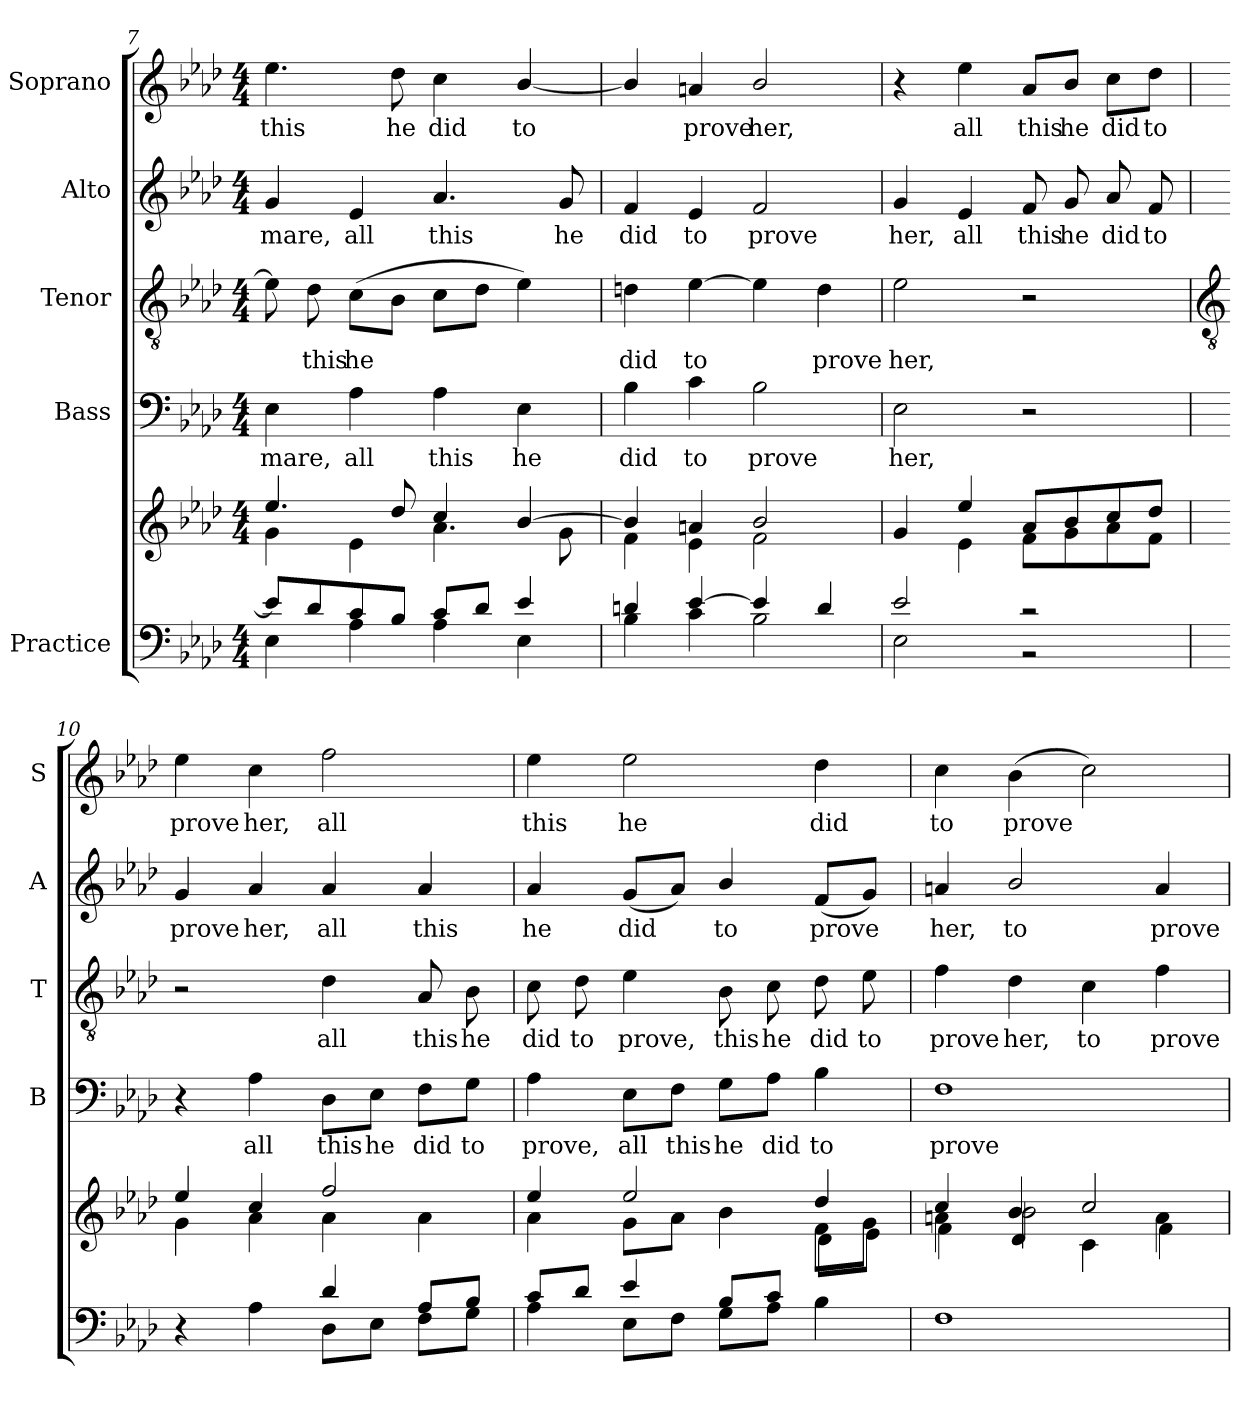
**kern	**kern	**kern	**text	**kern	**text	**kern	**text	**kern	**text
*part5	*part5	*part4	*part4	*part3	*part3	*part2	*part2	*part1	*part1
*staff6	*staff5	*staff4	*staff4	*staff3	*staff3	*staff2	*staff2	*staff1	*staff1
*I"Practice	*	*I"Bass	*	*I"Tenor	*	*I"Alto	*	*I"Soprano	*
*	*	*I'B	*	*I'T	*	*I'A	*	*I'S	*
!!LO:LB:g=z
*clefF4	*clefG2	*clefF4	*	*clefGv2	*	*clefG2	*	*clefG2	*
*k[b-e-a-d-]	*k[b-e-a-d-]	*k[b-e-a-d-]	*	*k[b-e-a-d-]	*	*k[b-e-a-d-]	*	*k[b-e-a-d-]	*
*A-:	*A-:	*A-:	*	*A-:	*	*A-:	*	*A-:	*
*M4/4	*M4/4	*M4/4	*	*M4/4	*	*M4/4	*	*M4/4	*
=7	=7	=7	=7	=7	=7	=7	=7	=7	=7
*^	*^	*	*	*	*	*	*	*	*
!	!	!	!	!	!LO:LY:b	!	!	!	!LO:LY:b	!	!LO:LY:b
8e-/L]	4E-	4.ee-/	4g\	4E-	mare,	8e-]	.	4g/	mare,	4.ee-	this
!	!	!	!	!	!	!	!LO:LY:b	!	!	!	!
8d-/	.	.	.	.	.	8d-	this	.	.	.	.
!	!	!	!	!	!LO:LY:b	!	!LO:LY:b	!	!LO:LY:b	!	!
8c/	4A-	.	4e-\	4A-	all	(>8cL	he	4e-	all	.	.
!	!	!	!	!	!	!	!	!	!	!	!LO:LY:b
8B-/J	.	8dd-/	.	.	.	8B-J	.	.	.	8dd-	he
!	!	!	!	!	!LO:LY:b	!	!	!	!LO:LY:b	!	!LO:LY:b
8c/L	4A-	4cc/	4.a-\	4A-	this	8cL	.	4.a-	this	4cc	did
8d-/J	.	.	.	.	.	8d-J	.	.	.	.	.
!	!	!	!	!	!LO:LY:b	!	!	!	!	!	!LO:LY:b
4e-	4E-	[4b-/	.	4E-	he	4e-)	.	.	.	[4b-/	to
!	!	!	!	!	!	!	!	!	!LO:LY:b	!	!
.	.	.	8g\	.	.	.	.	8g/	he	.	.
=8	=8	=8	=8	=8	=8	=8	=8	=8	=8	=8	=8
!	!	!	!	!	!LO:LY:b	!	!LO:LY:b	!	!LO:LY:b	!	!
4dn	4B-	4b-/]	4f	4B-	did	4dn	did	4f	did	4b-/]	.
!	!	!	!	!	!LO:LY:b	!	!LO:LY:b	!	!LO:LY:b	!	!LO:LY:b
[4e-	4c	4an/	4e-	4c	to	[4e-	to	4e-	to	4an	prove
!	!	!	!	!	!LO:LY:b	!	!	!	!LO:LY:b	!	!LO:LY:b
4e-/]	2B-	2b-/	2f	2B-	prove	4e-]	.	2f	prove	2b-/	her,
!	!	!	!	!	!	!	!LO:LY:b	!	!	!	!
4d/	.	.	.	.	.	4d	prove	.	.	.	.
=9	=9	=9	=9	=9	=9	=9	=9	=9	=9	=9	=9
!	!	!	!	!	!LO:LY:b	!	!LO:LY:b	!	!LO:LY:b	!	!
2e-	2E-	4ryy	4g/	2E-	her,	2e-	her,	4g/	her,	4r	.
!	!	!	!	!	!	!	!	!	!LO:LY:b	!	!LO:LY:b
.	.	4ee-/	4e-	.	.	.	.	4e-	all	4ee-	all
!	!	!	!	!	!	!	!	!	!LO:LY:b	!	!LO:LY:b
2r	2r	8a-/L	8fL	2r	.	2r	.	8f	this	8a-/L	this
!	!	!	!	!	!	!	!	!	!LO:LY:b	!	!LO:LY:b
.	.	8b-/	8g	.	.	.	.	8g	he	8b-/J	he
!	!	!	!	!	!	!	!	!	!LO:LY:b	!	!LO:LY:b
.	.	8cc/	8a-	.	.	.	.	8a-	did	8cc\L	did
!	!	!	!	!	!	!	!	!	!LO:LY:b	!	!LO:LY:b
.	.	8dd-/J	8fJ	.	.	.	.	8f	to	8dd-\J	to
!!LO:LB:g=z
=10	=10	=10	=10	=10	=10	=10	=10	=10	=10	=10	=10
*	*	*	*	*	*	*clefGv2	*	*	*	*	*
!	!	!	!	!	!	!	!	!	!LO:LY:b	!	!LO:LY:b
2ryy	4r	4ee-	4g\	4r	.	2r	.	4g	prove	4ee-	prove
!	!	!	!	!	!LO:LY:b	!	!	!	!LO:LY:b	!	!LO:LY:b
.	4A-	4cc/	4a-	4A-	all	.	.	4a-	her,	4cc	her,
!	!	!	!	!	!LO:LY:b	!	!LO:LY:b	!	!LO:LY:b	!	!LO:LY:b
4d-/	8D-L	2ff/	4a-\	8D-\L	this	4d-	all	4a-	all	2ff	all
!	!	!	!	!	!LO:LY:b	!	!	!	!	!	!
.	8E-J	.	.	8E-\J	he	.	.	.	.	.	.
!	!	!	!	!	!LO:LY:b	!	!LO:LY:b	!	!LO:LY:b	!	!
8A-L	8FL	.	4a-\	8F\L	did	8A-	this	4a-	this	.	.
!	!	!	!	!	!LO:LY:b	!	!LO:LY:b	!	!	!	!
8B-J	8GJ	.	.	8G\J	to	8B-	he	.	.	.	.
=11	=11	=11	=11	=11	=11	=11	=11	=11	=11	=11	=11
*	*	*	*^	*	*	*	*	*	*	*	*
!	!	!	!	!	!	!LO:LY:b	!	!LO:LY:b	!	!LO:LY:b	!	!LO:LY:b
8c/L	4A-	4ee-	4a-\	2.ryy	4A-	prove,	8c	did	4a-	he	4ee-	this
!	!	!	!	!	!	!	!	!LO:LY:b	!	!	!	!
8d-/J	.	.	.	.	.	.	8d-	to	.	.	.	.
!	!	!	!	!	!	!LO:LY:b	!	!LO:LY:b	!	!LO:LY:b	!	!LO:LY:b
4e-/	8E-L	2ee-/	8g\L	.	8E-\L	all	4e-	prove,	(<8gL	did	2ee-	he
!	!	!	!	!	!	!LO:LY:b	!	!	!	!	!	!
.	8FJ	.	8a-\J	.	8F\J	this	.	.	8a-J)	.	.	.
!	!	!	!	!	!	!LO:LY:b	!	!LO:LY:b	!	!LO:LY:b	!	!
8B-L	8GL	.	4b-\	.	8G\L	he	8B-	this	4b-/	to	.	.
!	!	!	!	!	!	!LO:LY:b	!	!LO:LY:b	!	!	!	!
8cJ	8A-J	.	.	.	8A-\J	did	8c	he	.	.	.	.
!	!	!	!	!	!	!LO:LY:b	!	!LO:LY:b	!	!LO:LY:b	!	!LO:LY:b
4ryy	4B-	4dd-/	8f\L	8d-\L	4B-	to	8d-	did	(<8fL	prove	4dd-	did
!	!	!	!	!	!	!	!	!LO:LY:b	!	!	!	!
.	.	.	8g\J	8e-\J	.	.	8e-	to	8gJ)	.	.	.
*v	*v	*	*	*	*	*	*	*	*	*	*	*
=12	=12	=12	=12	=12	=12	=12	=12	=12	=12	=12	=12
!	!	!	!	!	!LO:LY:b	!	!LO:LY:b	!	!LO:LY:b	!	!LO:LY:b
1F	4cc	4an\	4f\	1F	prove	4f	prove	4an	her,	4cc	to
!	!	!	!	!	!	!	!LO:LY:b	!	!LO:LY:b	!	!LO:LY:b
.	4b-/	2b-\	4d-	.	.	4d-	her,	2b-/	to	(>4b-	prove
!	!	!	!	!	!	!	!LO:LY:b	!	!	!	!
.	2cc/	.	4c\	.	.	4c	to	.	.	2cc)	.
!	!	!	!	!	!	!	!LO:LY:b	!	!LO:LY:b	!	!
.	.	4a\	4f\	.	.	4f	prove	4a	prove	.	.
*	*v	*v	*v	*	*	*	*	*	*	*	*
=	=	=	=	=	=	=	=	=	=
*-	*-	*-	*-	*-	*-	*-	*-	*-	*-
